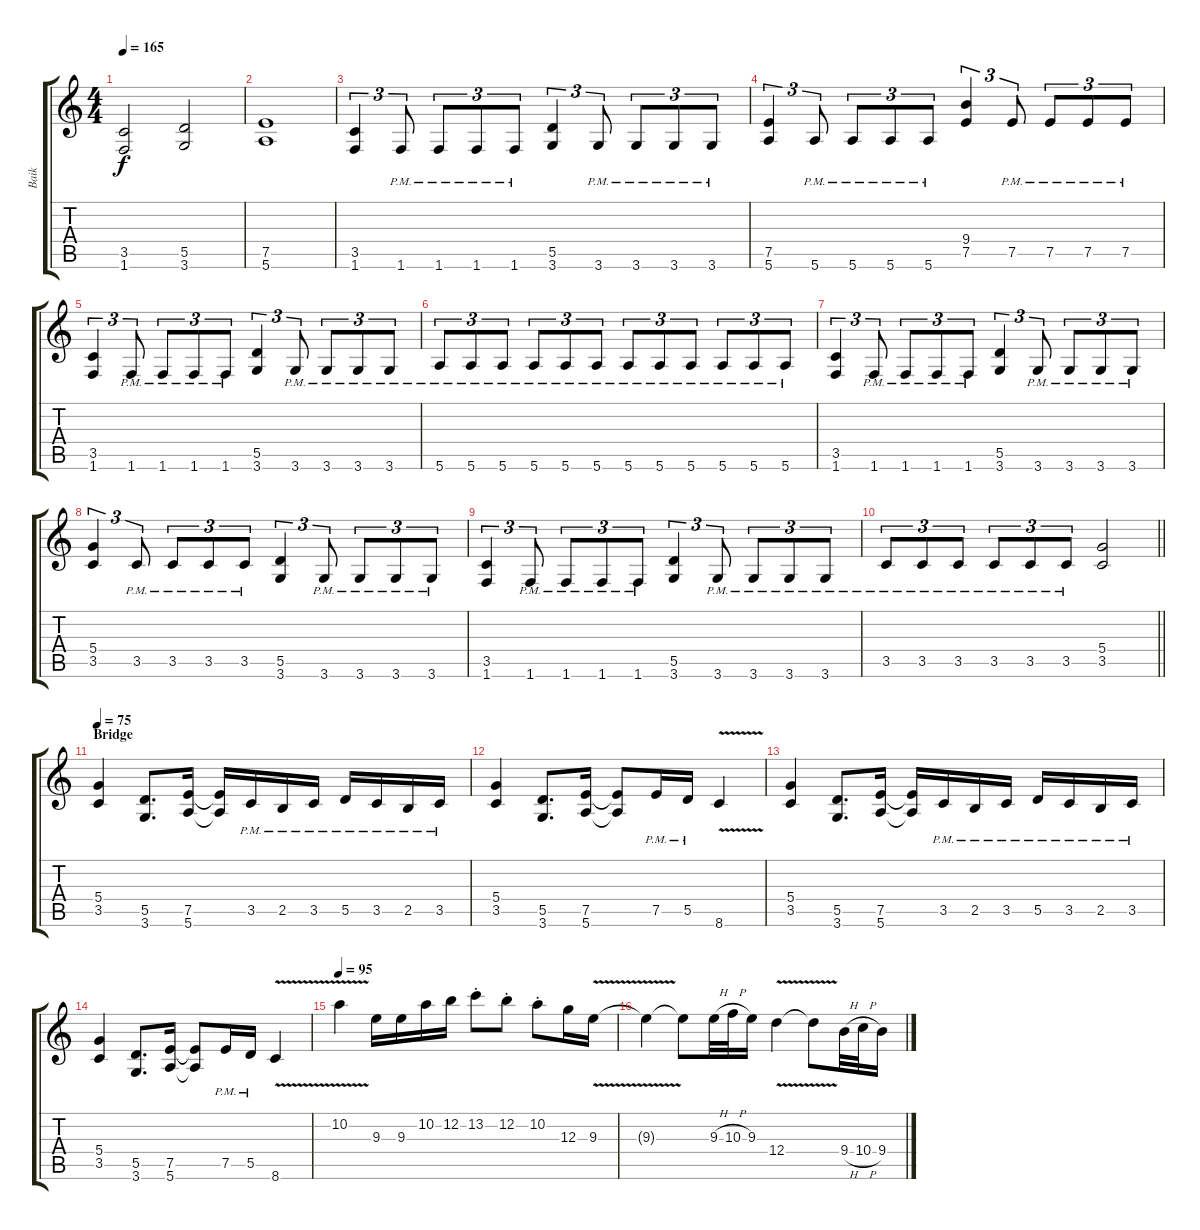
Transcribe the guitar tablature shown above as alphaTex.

\track ("Baik" "Baik") {instrument distortionguitar}
\staff {score tabs}
\tuning (E4 B3 G3 D3 A2 E2) {hide}
\ts (4 4)
\tempo 165
\clef g2
\ks aminor
(3.5 1.6).2{dy f} (5.5 3.6).2 |
(7.5 5.6).1 |
(3.5 1.6).4{tu (3 2)} 1.6{pm}.8{tu (3 2)} 1.6{pm}.8{tu (3 2)} 1.6{pm}.8{tu (3 2)} 1.6{pm}.8{tu (3 2)} (5.5 3.6).4{tu (3 2)} 3.6{pm}.8{tu (3 2)} 3.6{pm}.8{tu (3 2)} 3.6{pm}.8{tu (3 2)} 3.6{pm}.8{tu (3 2)} |
(7.5 5.6).4{tu (3 2)} 5.6{pm}.8{tu (3 2)} 5.6{pm}.8{tu (3 2)} 5.6{pm}.8{tu (3 2)} 5.6{pm}.8{tu (3 2)} (9.4 7.5).4{tu (3 2)} 7.5{pm}.8{tu (3 2)} 7.5{pm}.8{tu (3 2)} 7.5{pm}.8{tu (3 2)} 7.5{pm}.8{tu (3 2)} |
(3.5 1.6).4{tu (3 2)} 1.6{pm}.8{tu (3 2)} 1.6{pm}.8{tu (3 2)} 1.6{pm}.8{tu (3 2)} 1.6{pm}.8{tu (3 2)} (5.5 3.6).4{tu (3 2)} 3.6{pm}.8{tu (3 2)} 3.6{pm}.8{tu (3 2)} 3.6{pm}.8{tu (3 2)} 3.6{pm}.8{tu (3 2)} |
5.6{pm}.8{tu (3 2)} 5.6{pm}.8{tu (3 2)} 5.6{pm}.8{tu (3 2)} 5.6{pm}.8{tu (3 2)} 5.6{pm}.8{tu (3 2)} 5.6{pm}.8{tu (3 2)} 5.6{pm}.8{tu (3 2)} 5.6{pm}.8{tu (3 2)} 5.6{pm}.8{tu (3 2)} 5.6{pm}.8{tu (3 2)} 5.6{pm}.8{tu (3 2)} 5.6{pm}.8{tu (3 2)} |
(3.5 1.6).4{tu (3 2)} 1.6{pm}.8{tu (3 2)} 1.6{pm}.8{tu (3 2)} 1.6{pm}.8{tu (3 2)} 1.6{pm}.8{tu (3 2)} (5.5 3.6).4{tu (3 2)} 3.6{pm}.8{tu (3 2)} 3.6{pm}.8{tu (3 2)} 3.6{pm}.8{tu (3 2)} 3.6{pm}.8{tu (3 2)} |
(5.4 3.5).4{tu (3 2)} 3.5{pm}.8{tu (3 2)} 3.5{pm}.8{tu (3 2)} 3.5{pm}.8{tu (3 2)} 3.5{pm}.8{tu (3 2)} (5.5 3.6).4{tu (3 2)} 3.6{pm}.8{tu (3 2)} 3.6{pm}.8{tu (3 2)} 3.6{pm}.8{tu (3 2)} 3.6{pm}.8{tu (3 2)} |
(3.5 1.6).4{tu (3 2)} 1.6{pm}.8{tu (3 2)} 1.6{pm}.8{tu (3 2)} 1.6{pm}.8{tu (3 2)} 1.6{pm}.8{tu (3 2)} (5.5 3.6).4{tu (3 2)} 3.6{pm}.8{tu (3 2)} 3.6{pm}.8{tu (3 2)} 3.6{pm}.8{tu (3 2)} 3.6{pm}.8{tu (3 2)} |
\barLineRight lightlight
3.5{pm}.8{tu (3 2)} 3.5{pm}.8{tu (3 2)} 3.5{pm}.8{tu (3 2)} 3.5{pm}.8{tu (3 2)} 3.5{pm}.8{tu (3 2)} 3.5{pm}.8{tu (3 2)} (5.4 3.5).2 |
\section ("" "Bridge")
\tempo 75
(5.4 3.5).4 (5.5 3.6).8{d} (7.5 5.6).16 (7.5{t} 5.6{t}).16 3.5{pm}.16 2.5{pm}.16 3.5{pm}.16 5.5{pm}.16 3.5{pm}.16 2.5{pm}.16 3.5{pm}.16 |
(5.4 3.5).4 (5.5 3.6).8{d} (7.5 5.6).16 (7.5{t} 5.6{t}).8 7.5{pm}.16 5.5{pm}.16 8.6{v}.4 |
(5.4 3.5).4 (5.5 3.6).8{d} (7.5 5.6).16 (7.5{t} 5.6{t}).16 3.5{pm}.16 2.5{pm}.16 3.5{pm}.16 5.5{pm}.16 3.5{pm}.16 2.5{pm}.16 3.5{pm}.16 |
(5.4 3.5).4 (5.5 3.6).8{d} (7.5 5.6).16 (7.5{t} 5.6{t}).8 7.5{pm}.16 5.5{pm}.16 8.6{v}.4 |
\tempo 95
10.2{v}.4 9.3.16 9.3.16 10.2.16 12.2.16 13.2{st}.8 12.2{st}.8 10.2{st}.8 12.3.16 9.3{v}.16 |
9.3{t}.4 9.3{t}.8 9.3{h}.32 10.3{h}.32 9.3.16 12.4{v}.4 12.4{t}.8 9.4{h}.32 10.4{h}.32 9.4.16
